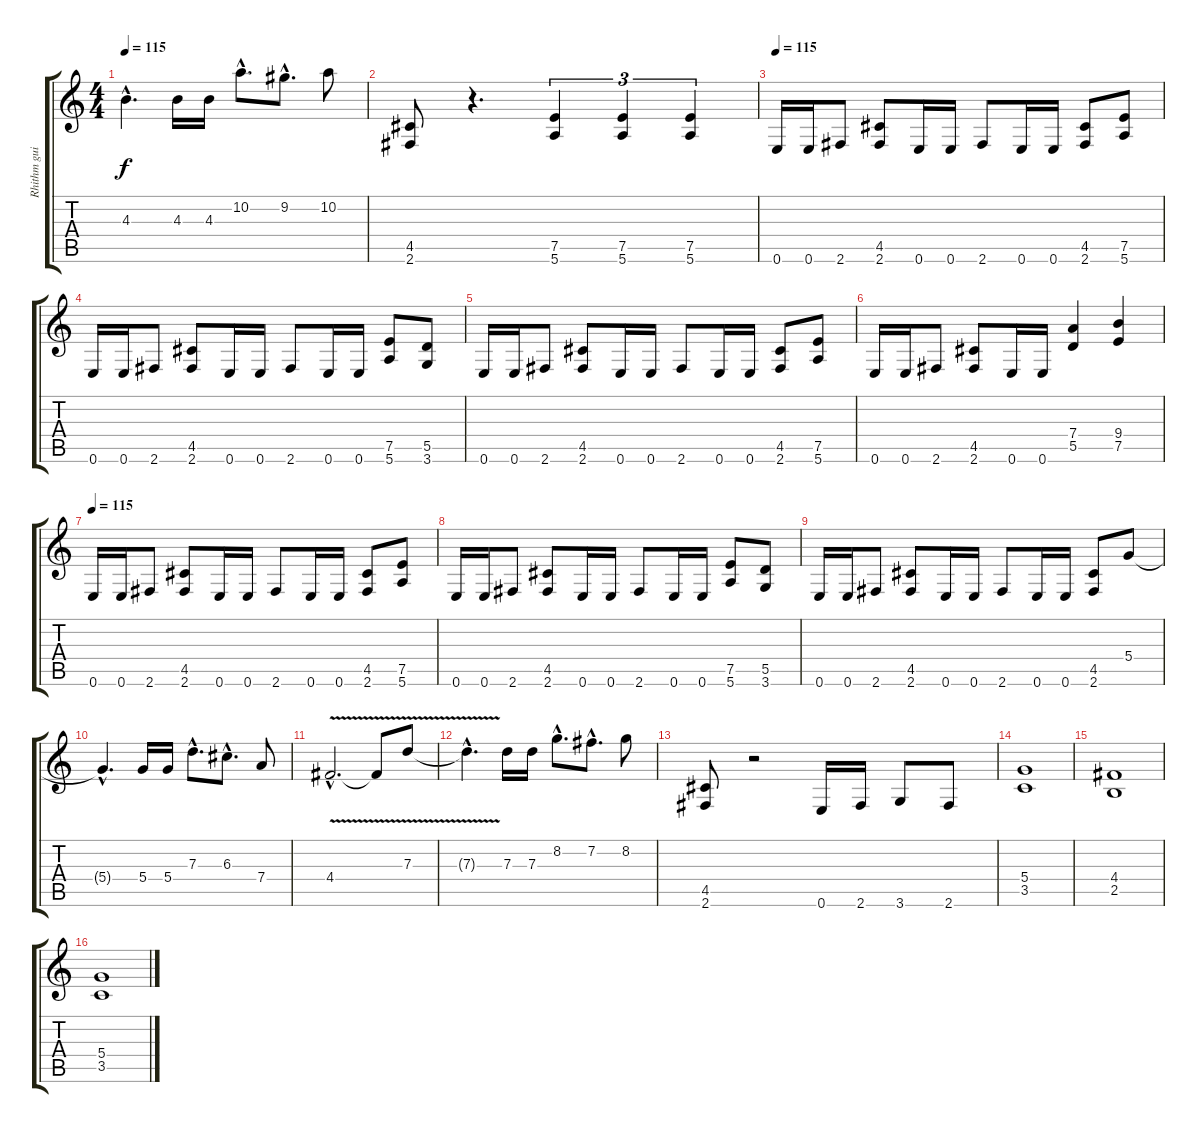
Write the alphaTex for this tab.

\track ("Rhithm guitar 2" "Rhithm gui") {instrument overdrivenguitar}
\staff {score tabs}
\tuning (E4 B3 G3 D3 A2 E2) {hide}
\ts (4 4)
\tempo 115
\clef g2
\ks c
4.3{hac t}.4{d dy f} 4.3.16 4.3.16 10.2{hac}.8{d} 9.2{hac}.8{d} 10.2.8 |
(4.5 2.6).8 r.4{d} (7.5 5.6).4{tu (3 2)} (7.5 5.6).4{tu (3 2)} (7.5 5.6).4{tu (3 2)} |
\tempo 115
0.6.16 0.6.16 2.6.8 (4.5 2.6).8 0.6.16 0.6.16 2.6.8 0.6.16 0.6.16 (4.5 2.6).8 (7.5 5.6).8 |
0.6.16 0.6.16 2.6.8 (4.5 2.6).8 0.6.16 0.6.16 2.6.8 0.6.16 0.6.16 (7.5 5.6).8 (5.5 3.6).8 |
0.6.16 0.6.16 2.6.8 (4.5 2.6).8 0.6.16 0.6.16 2.6.8 0.6.16 0.6.16 (4.5 2.6).8 (7.5 5.6).8 |
0.6.16 0.6.16 2.6.8 (4.5 2.6).8 0.6.16 0.6.16 (7.4 5.5).4 (9.4 7.5).4 |
\tempo 115
0.6.16 0.6.16 2.6.8 (4.5 2.6).8 0.6.16 0.6.16 2.6.8 0.6.16 0.6.16 (4.5 2.6).8 (7.5 5.6).8 |
0.6.16 0.6.16 2.6.8 (4.5 2.6).8 0.6.16 0.6.16 2.6.8 0.6.16 0.6.16 (7.5 5.6).8 (5.5 3.6).8 |
0.6.16 0.6.16 2.6.8 (4.5 2.6).8 0.6.16 0.6.16 2.6.8 0.6.16 0.6.16 (4.5 2.6).8 5.4.8 |
5.4{hac t}.4{d} 5.4.16 5.4.16 7.3{hac}.8{d} 6.3{hac}.8{d} 7.4.8 |
4.4{v hac}.2{d} 4.4{t}.8 7.3{v}.8 |
7.3{hac t}.4{d} 7.3.16 7.3.16 8.2{hac}.8{d} 7.2{hac}.8{d} 8.2.8 |
(4.5 2.6).8 r.2 0.6.16 2.6.16 3.6.8 2.6.8 |
(5.4 3.5).1 |
(4.4 2.5).1 |
(5.4 3.5).1
